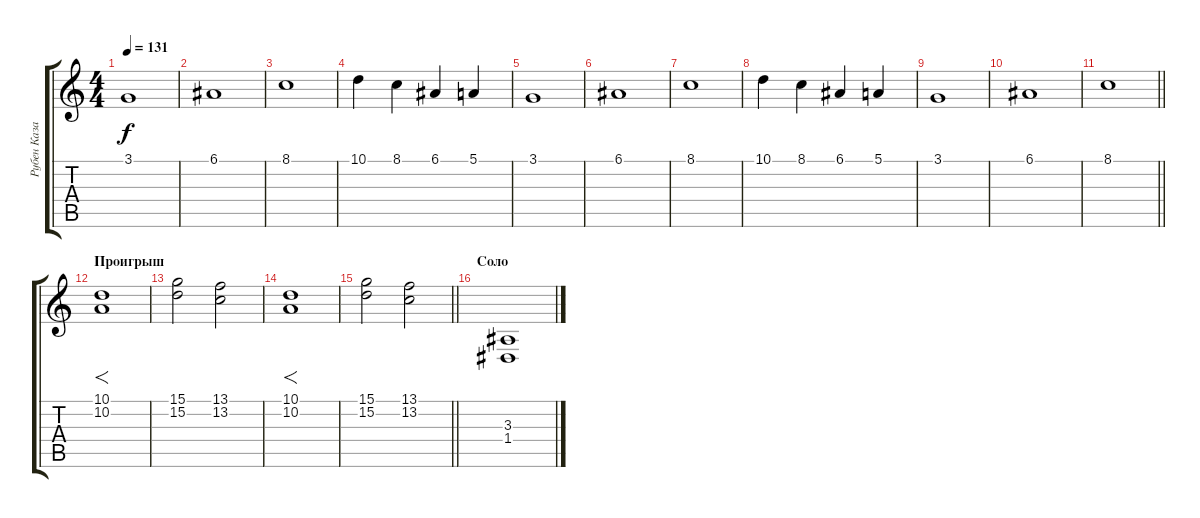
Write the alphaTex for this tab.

\track ("Рубен Казарьян" "Рубен Каза") {instrument synthstrings1}
\staff {score tabs}
\tuning (E4 B3 G3 D3 A2 E2) {hide}
\ts (4 4)
\tempo 131
\clef g2
\ks c
3.1.1{dy f} |
6.1.1 |
8.1.1 |
10.1.4 8.1.4 6.1.4 5.1.4 |
3.1.1 |
6.1.1 |
8.1.1 |
10.1.4 8.1.4 6.1.4 5.1.4 |
3.1.1 |
6.1.1 |
\barLineRight lightlight
8.1.1 |
\section ("" "Проигрыш")
(10.1 10.2).1{f instrument choiraahs} |
(15.1 15.2).2 (13.1 13.2).2 |
(10.1 10.2).1{f} |
\barLineRight lightlight
(15.1 15.2).2 (13.1 13.2).2 |
\section ("" "Соло")
(3.3 1.4).1{instrument synthstrings1}
